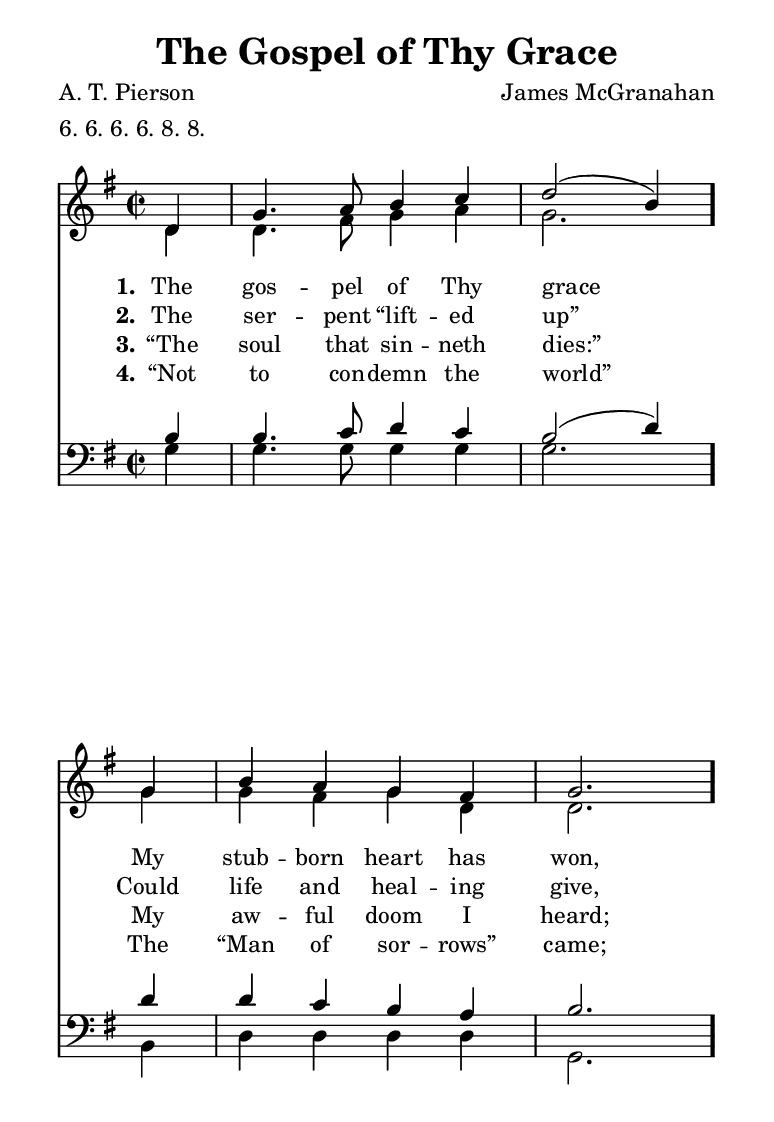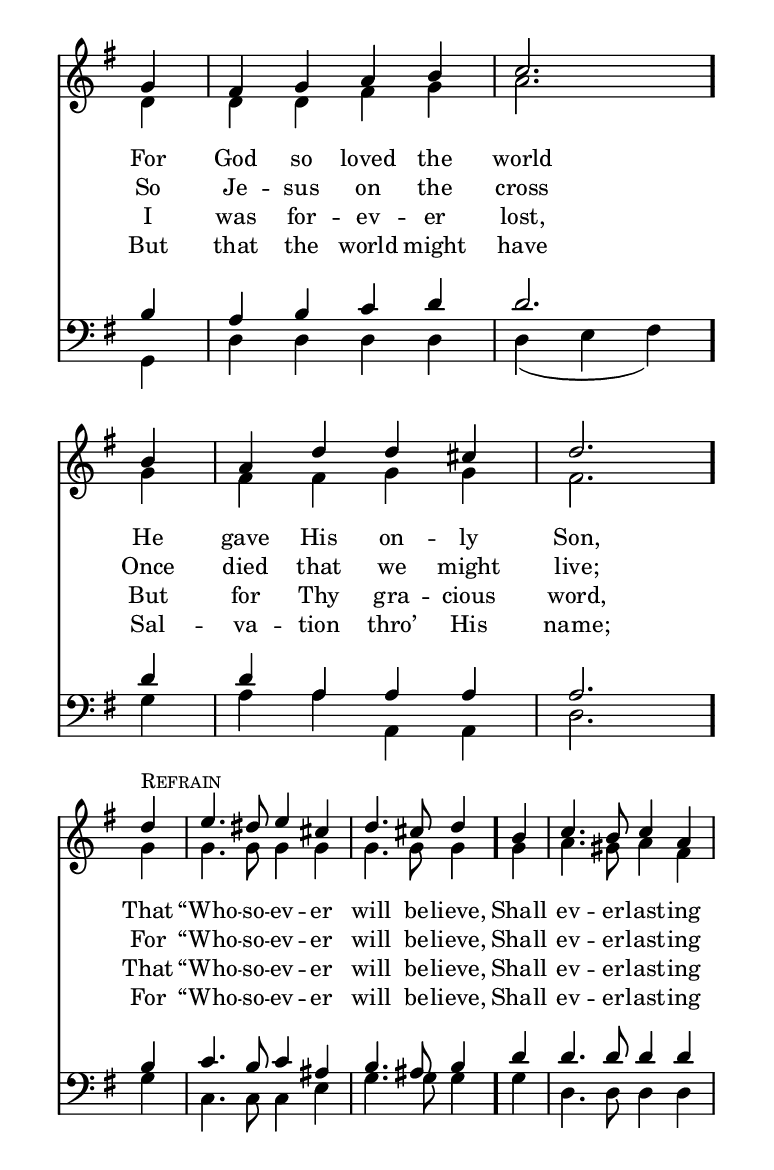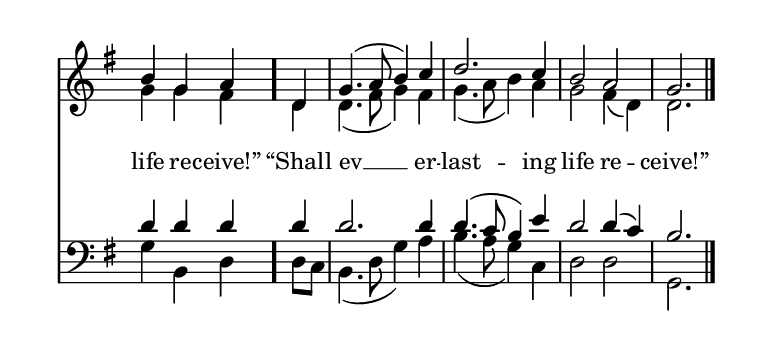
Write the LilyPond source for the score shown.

\include "common/global.ily"
\paper {
  \include "common/paper.ily"
  %ragged-bottom = ##t
  %ragged-last-bottom = ##t
  %systems-per-page = ##f
  %page-count = ##f
}

\header{
  hymnnumber = "40"
  title = "The Gospel of Thy Grace"
  tunename = ""
  meter = "6. 6. 6. 6. 8. 8."
  poet = "A. T. Pierson"
  composer = "James McGranahan"
  %copyright = ""
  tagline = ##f
}

% for fermata in MIDI
ta = { \tempo 4=90 }
tb = { \tempo 4=45 }

lyricsInvis = { \override LyricText.stencil = ##f \override LyricHyphen.stencil = ##f }
lyricsVis = { \revert LyricText.stencil \revert LyricHyphen.stencil }

patternAA = { c4 | c4. c8 c4 c4 | c2( c4) }
patternAB = { c4 | c4. c8 c4 c4 | c2.     }
patternBA = { c4 | c4 c4 c4 c4 | c2.        }
patternBB = { c4 | c4 c4 c4 c4 | c4( c4 c4) }
patternCA = { c4 | c4. c8 c4 c4 | c4. c8 c4 }
patternCB = { c4 | c4. c8 c4 c4 | c4  c4 c4 }
patternDA = { c4      | c4.( c8 c4) c4 | c2.         c4 | c2 c2      | c2. }
patternDB = { c4      | c4.( c8 c4) c4 | c4.( c8 c4) c4 | c2 c4( c4) | c2. }
patternDC = { c4      | c2.         c4 | c4.( c8 c4) c4 | c2 c4( c4) | c2. }
patternDD = { c8[ c8] | c4.( c8 c4) c4 | c4.( c8 c4) c4 | c2 c2      | c2. }

global = {
  \include "common/overrides.ily"
  \override Staff.TimeSignature.style = #'()
  \time 2/2
  \override Score.MetronomeMark.transparent = ##t % hide all fermata changes too
  \ta
  \key g \major
  \partial 4
  \autoBeamOff
}

notesSoprano = {
\global
\relative c' {

  \changePitch \patternAA { d | g a b c | d b }
  \changePitch \patternBA { g | b a g fis | g }
  \changePitch \patternBA { g | fis g a b | c }
  \changePitch \patternBA { b | a d d cis | d }

  << s^\markup { \small \caps "Refrain" }
  \changePitch \patternCA { d | e dis e cis | d cis d } >>
  \changePitch \patternCB { b | c b c a | b g a }
  \changePitch \patternDA { d, | g a b c | d c | b a | g }

  \bar "|."

}
}

notesAlto = {
\global
\relative e' {

  \changePitch \patternAB { d | d fis g a | g }
  \changePitch \patternBA { g | g fis g d | d }
  \changePitch \patternBA { d | d d fis g | a }
  \changePitch \patternBA { g | fis fis g g | fis }

  \changePitch \patternCA { g | g g g g | g g g }
  \changePitch \patternCB { g | a gis a fis | g g fis }
  \changePitch \patternDB { d | d fis g fis | g a b a | g fis d | d }

}
}

notesTenor = {
\global
\relative a {

  \changePitch \patternAA { b | b c d c | b d }
  \changePitch \patternBA { d | d c b a | b }
  \changePitch \patternBA { b | a b c d | d }
  \changePitch \patternBA { d | d a a a | a }

  \changePitch \patternCA { b | c b c ais | b ais b }
  \changePitch \patternCB { d | d d d d | d d d }
  \changePitch \patternDC { d | d d | d c b e | d d c | b }

}
}

notesBass = {
\global
\relative f {

  \changePitch \patternAB { g | g g g g | g  }
  \changePitch \patternBA { b, | d d d d | g, }
  \changePitch \patternBB { g | d' d d d | d e fis }
  \changePitch \patternBA { g | a a a, a | d }

  \changePitch \patternCA { g | c, c c e | g g g }
  \changePitch \patternCB { g | d d d d | g b, d }
  \changePitch \patternDD { d c | b d g a | b a g c, | d d | g, }

}
}

RefrainA = \lyricmode {

That “Who -- so -- ev -- er will be -- lieve, \bar "."
Shall ev -- er -- last -- ing \break life re -- ceive!” \bar "."
“Shall ev __ er -- last -- ing life re -- ceive!”

}

RefrainB = \lyricmode {

For “Who -- so -- ev -- er will be -- lieve, \bar "."
Shall ev -- er -- last -- ing \break { \lyricsInvis } life re -- ceive!” \bar "."
Shall ev __ er -- last -- ing life re -- ceive!” { \lyricsVis }

}

RefrainC = \lyricmode {

That “Who -- so -- ev -- er will be -- lieve, \bar "."
Shall ev -- er -- last -- ing \break { \lyricsInvis } life re -- ceive!” \bar "."
“Shall ev __ er -- last -- ing life re -- ceive!” { \lyricsVis }

}

RefrainD = \lyricmode {

For “Who -- so -- ev -- er will be -- lieve, \bar "."
Shall ev -- er -- last -- ing \break { \lyricsInvis } life re -- ceive!” \bar "."
Shall ev __ er -- last -- ing life re -- ceive!” { \lyricsVis }

}

wordsA = \lyricmode {
\set stanza = "1."

The gos -- pel of Thy grace \bar "."
My stub -- born heart has won, \bar "." \break
For God so loved the world \bar "."
He gave His on -- ly Son, \bar "." \break
\RefrainA

}

wordsB = \lyricmode {
\set stanza = "2."

The ser -- pent “lift -- ed up”
Could life and heal -- ing give,
So Je -- sus on the cross
Once died that we might live;
\RefrainB

}

wordsC = \lyricmode {
\set stanza = "3."

“The soul that sin -- neth dies:”
My aw -- ful doom I heard;
I was for -- ev -- er lost,
But for Thy gra -- cious word,
\RefrainC

}

wordsD = \lyricmode {
\set stanza = "4."

“Not to con -- demn the world”
The “Man of sor -- rows” came;
But that the world might have
Sal -- va -- tion thro’ His name;
\RefrainD

}

\score {
  \context ChoirStaff <<
    \context Staff = upper <<
      \set ChoirStaff.systemStartDelimiter = #'SystemStartBar
      \context Voice  = sopranos { \voiceOne << \notesSoprano >> }
      \context Voice  = altos { \voiceTwo << \notesAlto >> }
      \context Lyrics = one   \lyricsto sopranos \wordsA
      \context Lyrics = two   \lyricsto sopranos \wordsB
      \context Lyrics = three \lyricsto sopranos \wordsC
      \context Lyrics = four  \lyricsto sopranos \wordsD
    >>
    \context Staff = men <<
      \clef bass
      \context Voice  = tenors { \voiceOne << \notesTenor >> }
      \context Voice  = basses { \voiceTwo << \notesBass >> }
    >>
  >>
  \layout {
    \include "common/layout.ily"
  }
  \midi{
    \include "common/midi.ily"
  }
}

\version "2.18.0"  % necessary for upgrading to future LilyPond versions.

% vi:set et ts=2 sw=2 ai nocindent syntax=lilypond
